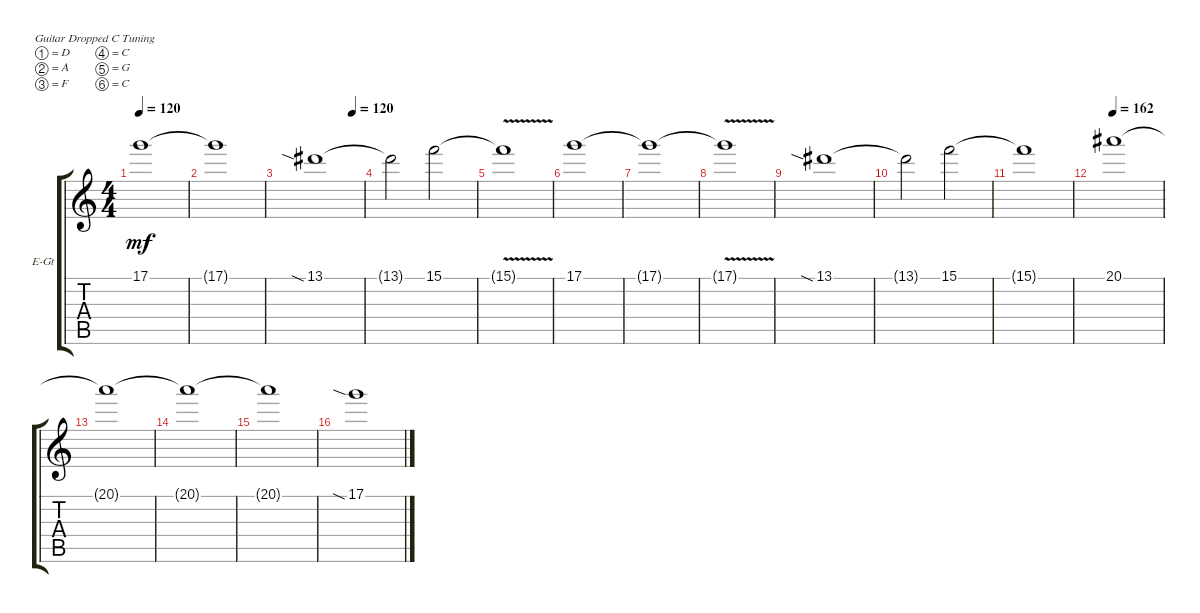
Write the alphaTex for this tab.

\defaultSystemsLayout 4
\bracketExtendMode groupsimilarinstruments
\firstSystemTrackNameOrientation horizontal
\otherSystemsTrackNameOrientation horizontal
\track ("Matt Tuck" "E-Gt") {instrument distortionguitar}
\staff {score tabs}
\tuning (D4 A3 F3 C3 G2 C2)
\ts (4 4)
\tempo 120
\clef g2
\ks c
17.1.1{dy mf instrument distortionguitar} |
17.1{t}.1 |
\tempo (120 0.78125)
13.1{sia}.1 |
13.1{t}.2 15.1.2 |
15.1{v t}.1 |
17.1.1 |
17.1{t}.1 |
17.1{v t}.1 |
13.1{sia}.1 |
13.1{t}.2 15.1.2 |
15.1{t}.1 |
\tempo 162
20.1.1 |
20.1{t}.1 |
20.1{t}.1 |
20.1{t}.1 |
17.1{sia}.1
